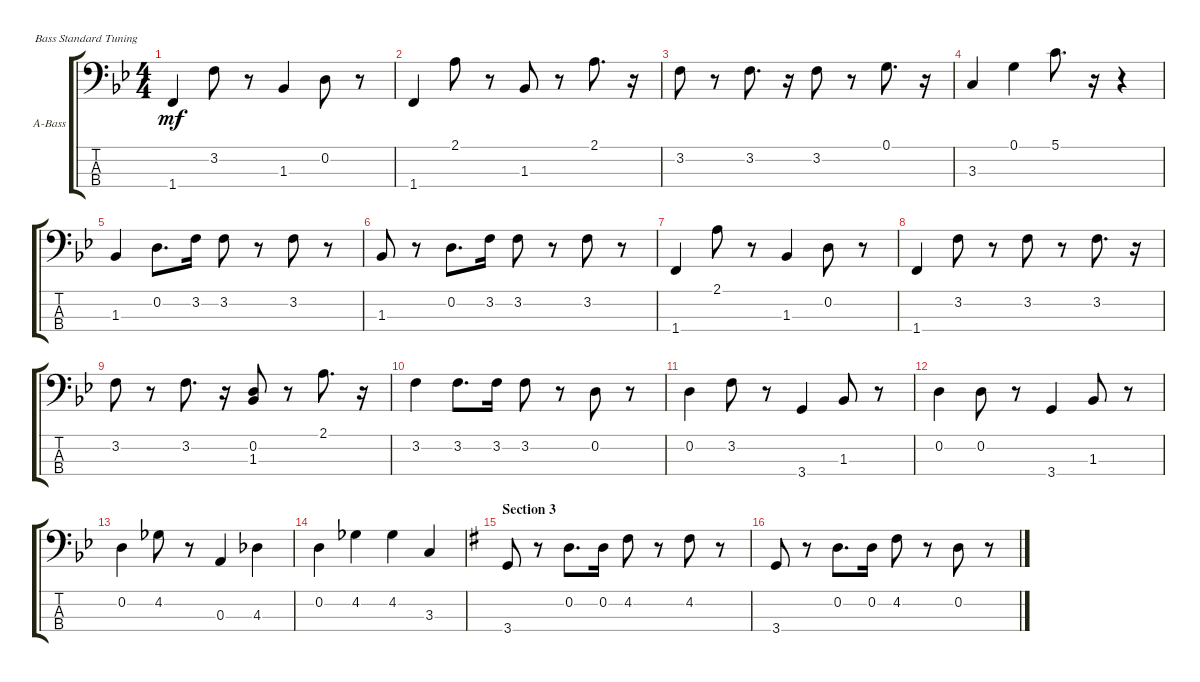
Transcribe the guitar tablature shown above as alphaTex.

\bracketExtendMode groupsimilarinstruments
\firstSystemTrackNameOrientation horizontal
\otherSystemsTrackNameOrientation horizontal
\track ("Bass Line" "A-Bass") {instrument acousticbass}
\staff {score tabs}
\tuning (G2 D2 A1 E1)
\ts (4 4)
\tempo (100 hide)
\clef f4
\ks bb
1.4.4{dy mf} 3.2.8 r.8 1.3.4 0.2.8 r.8 |
1.4.4 2.1.8 r.8 1.3.8 r.8 2.1.8{d} r.16 |
3.2.8 r.8 3.2.8{d} r.16 3.2.8 r.8 0.1.8{d} r.16 |
3.3.4 0.1.4 5.1.8{d} r.16 r.4 |
1.3.4 0.2.8{d} 3.2.16 3.2.8 r.8 3.2.8 r.8 |
1.3.8 r.8 0.2.8{d} 3.2.16 3.2.8 r.8 3.2.8 r.8 |
1.4.4 2.1.8 r.8 1.3.4 0.2.8 r.8 |
1.4.4 3.2.8 r.8 3.2.8 r.8 3.2.8{d} r.16 |
3.2.8 r.8 3.2.8{d} r.16 (1.3 0.2).8 r.8 2.1.8{d} r.16 |
3.2.4 3.2.8{d} 3.2.16 3.2.8 r.8 0.2.8 r.8 |
0.2.4 3.2.8 r.8 3.4.4 1.3.8 r.8 |
\scale
0.235995 0.2.4 0.2.8 r.8 3.4.4 1.3.8 r.8 |
\scale
0.244913 0.2.4 4.2.8 r.8 0.3.4 4.3.4 |
\scale
0.26919 0.2.4 4.2.4 4.2.4 3.3.4 |
\section ("" "Section 3")
\scale
0.249481
\ks g
3.4.8 r.8 0.2.8{d} 0.2.16 4.2.8 r.8 4.2.8 r.8 |
3.4.8 r.8 0.2.8{d} 0.2.16 4.2.8 r.8 0.2.8 r.8
